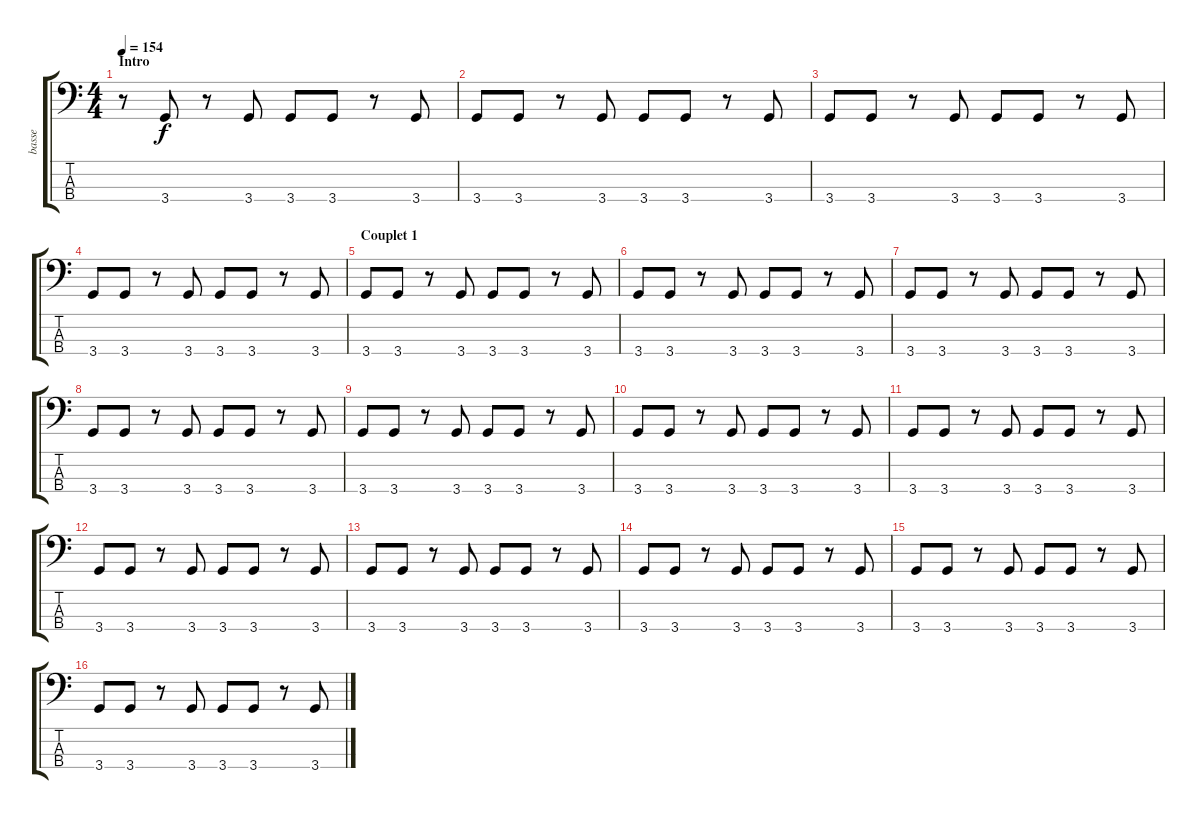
\track ("basse" "basse") {instrument electricbassfinger}
\staff {score tabs}
\tuning (G2 D2 A1 E1) {hide}
\ts (4 4)
\section ("" "Intro")
\tempo 154
\clef f4
\ks c
r.8{dy f instrument electricbassfinger} 3.4.8 r.8 3.4.8 3.4.8 3.4.8 r.8 3.4.8 |
3.4.8 3.4.8 r.8 3.4.8 3.4.8 3.4.8 r.8 3.4.8 |
3.4.8 3.4.8 r.8 3.4.8 3.4.8 3.4.8 r.8 3.4.8 |
3.4.8 3.4.8 r.8 3.4.8 3.4.8 3.4.8 r.8 3.4.8 |
\section ("" "Couplet 1")
3.4.8 3.4.8 r.8 3.4.8 3.4.8 3.4.8 r.8 3.4.8 |
3.4.8 3.4.8 r.8 3.4.8 3.4.8 3.4.8 r.8 3.4.8 |
3.4.8 3.4.8 r.8 3.4.8 3.4.8 3.4.8 r.8 3.4.8 |
3.4.8 3.4.8 r.8 3.4.8 3.4.8 3.4.8 r.8 3.4.8 |
3.4.8 3.4.8 r.8 3.4.8 3.4.8 3.4.8 r.8 3.4.8 |
3.4.8 3.4.8 r.8 3.4.8 3.4.8 3.4.8 r.8 3.4.8 |
3.4.8 3.4.8 r.8 3.4.8 3.4.8 3.4.8 r.8 3.4.8 |
3.4.8 3.4.8 r.8 3.4.8 3.4.8 3.4.8 r.8 3.4.8 |
3.4.8 3.4.8 r.8 3.4.8 3.4.8 3.4.8 r.8 3.4.8 |
3.4.8 3.4.8 r.8 3.4.8 3.4.8 3.4.8 r.8 3.4.8 |
3.4.8 3.4.8 r.8 3.4.8 3.4.8 3.4.8 r.8 3.4.8 |
3.4.8 3.4.8 r.8 3.4.8 3.4.8 3.4.8 r.8 3.4.8
